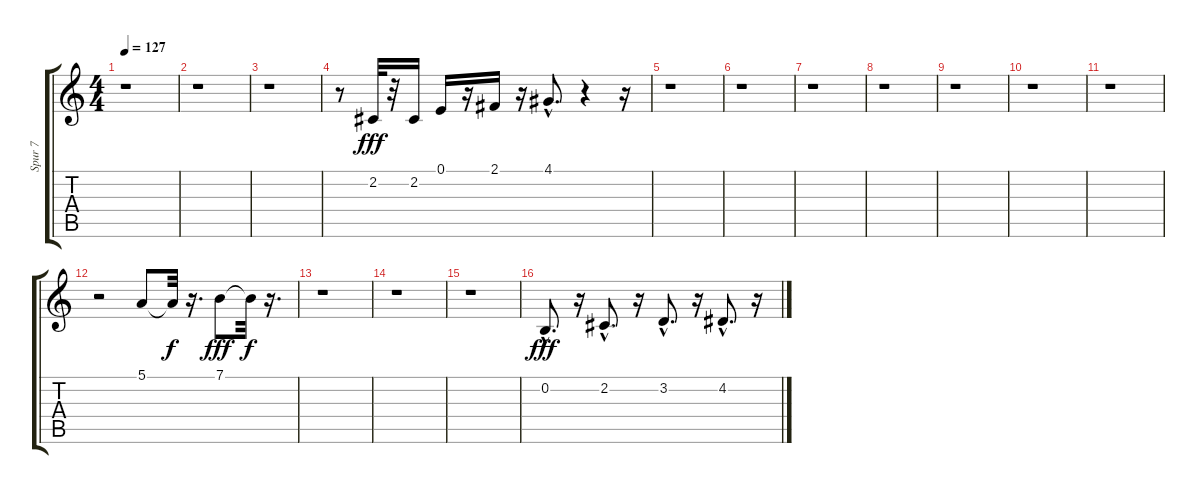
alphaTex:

\track ("Spur 7" "Spur 7") {instrument orchestrahit}
\staff {score tabs}
\tuning (E4 B3 G3 D3 A2 E2) {hide}
\ts (4 4)
\tempo 127
\clef g2
\ks c
r.1{dy f} |
r.1 |
r.1 |
r.8 2.2.32{dy fff} r.32 2.2.16 0.1.16 r.16 2.1.16 r.16 4.1{hac}.8{d} r.4 r.16 |
r.1 |
r.1 |
r.1 |
r.1 |
r.1 |
r.1 |
r.1 |
r.2 5.1.8 5.1{t}.32{dy f} r.16{d} 7.1.8{dy fff} 7.1{t}.32{dy f} r.16{d} |
r.1 |
r.1 |
r.1 |
0.2{hac}.8{d dy fff} r.16 2.2{hac}.8{d} r.16 3.2{hac}.8{d} r.16 4.2{hac}.8{d} r.16
